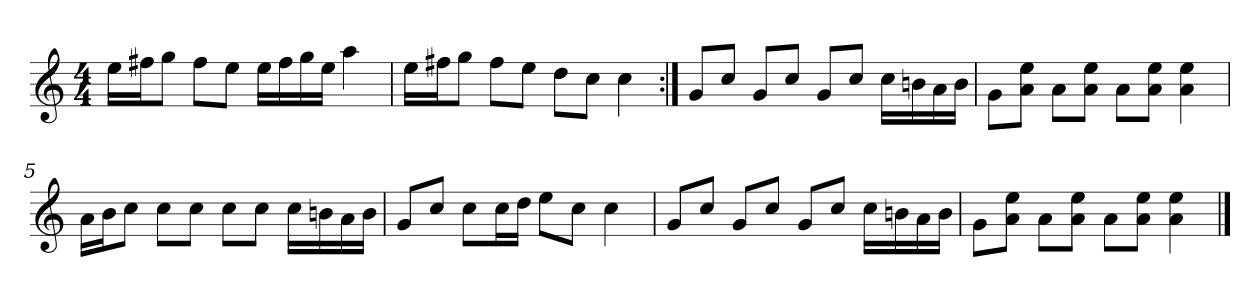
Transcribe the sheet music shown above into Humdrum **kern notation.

**kern
*part1
*staff1
*clefG2
*k[]
*M4/4
=1
16ee\LL
16ff#X\J
8gg\J
8ff#\L
8ee\J
16ee\LL
16ff#\
16gg\
16ee\JJ
4aa\
=2
16ee\LL
16ff#X\J
8gg\J
8ff#\L
8ee\J
8dd\L
8cc\J
4cc\
=3:|!
8g/L
8cc/J
8g/L
8cc/J
8g/L
8cc/J
16cc\LL
16bn\
16a\
16b\JJ
=4
8g\L
8a\ 8ee\J
8a\L
8a\ 8ee\J
8a\L
8a\ 8ee\J
4a\ 4ee\
!!LO:LB:g=z
=5
16a\LL
16b\J
8cc\J
8cc\L
8cc\J
8cc\L
8cc\J
16cc\LL
16bn\
16a\
16b\JJ
=6
8g/L
8cc/J
8cc\L
16cc\L
16dd\JJ
8ee\L
8cc\J
4cc\
=7
8g/L
8cc/J
8g/L
8cc/J
8g/L
8cc/J
16cc\LL
16bn\
16a\
16b\JJ
=8
8g\L
8a\ 8ee\J
8a\L
8a\ 8ee\J
8a\L
8a\ 8ee\J
4a\ 4ee\
==
*-
